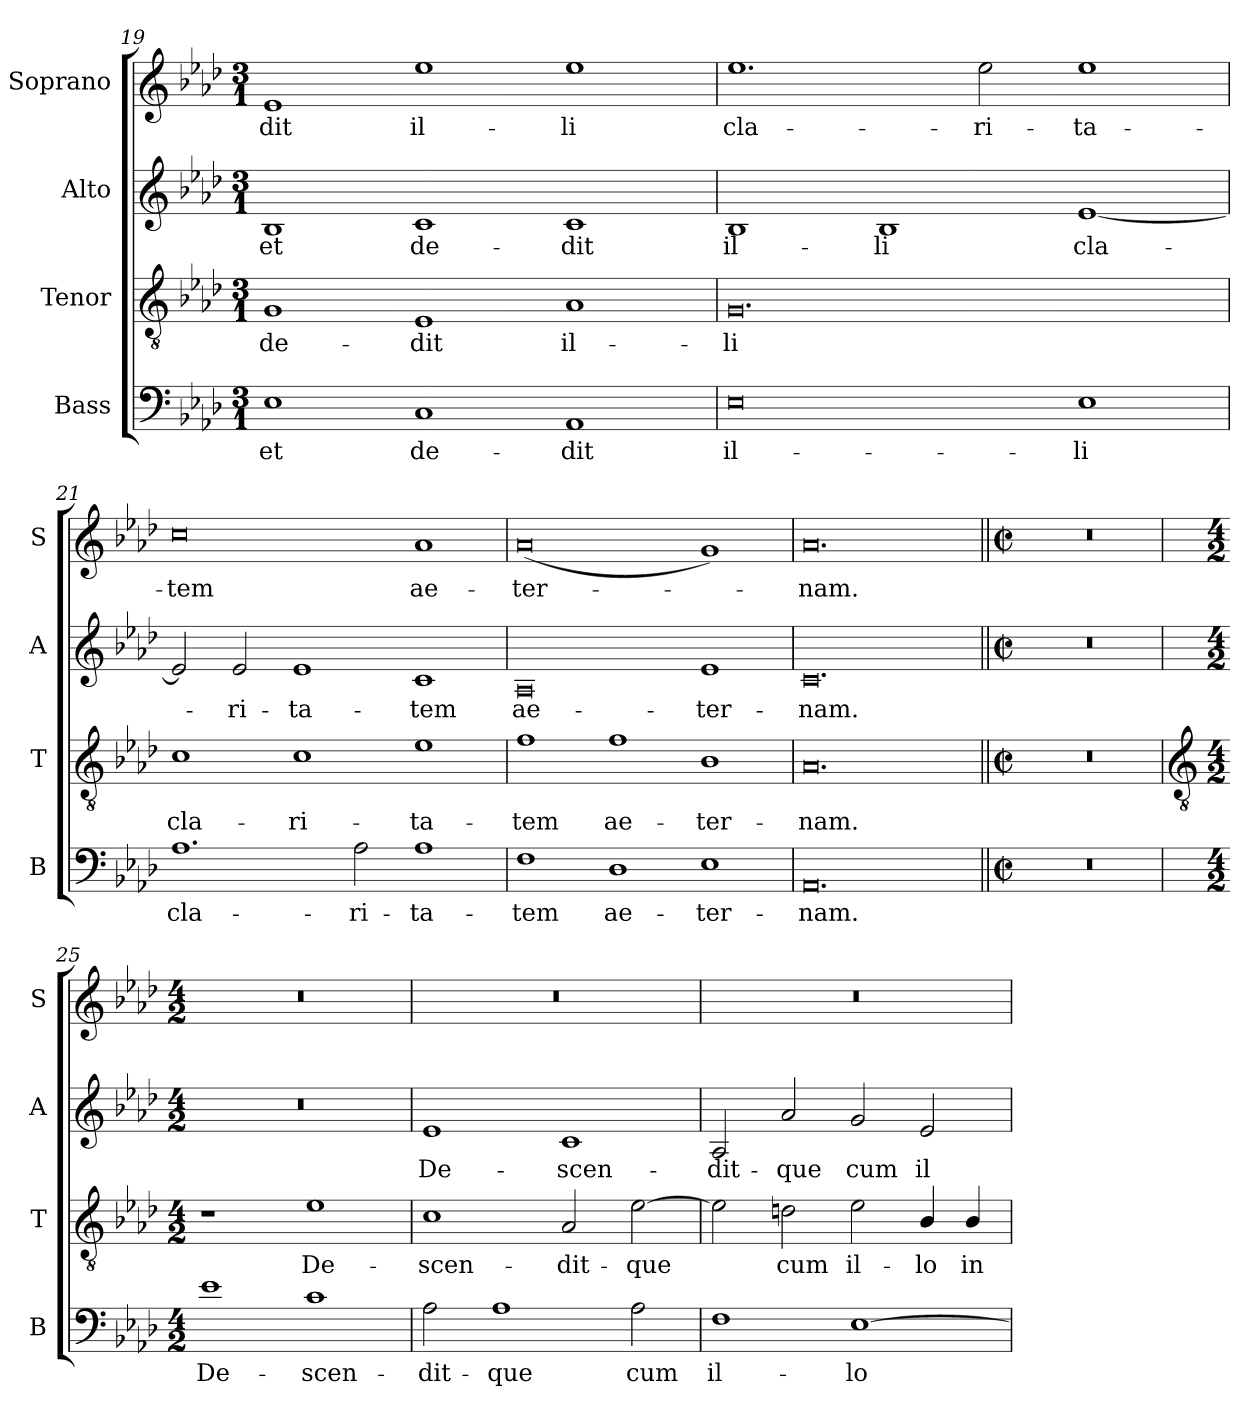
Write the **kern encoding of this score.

**kern	**text	**kern	**text	**kern	**text	**kern	**text
*part4	*part4	*part3	*part3	*part2	*part2	*part1	*part1
*staff4	*staff4	*staff3	*staff3	*staff2	*staff2	*staff1	*staff1
*I"Bass	*	*I"Tenor	*	*I"Alto	*	*I"Soprano	*
*I'B	*	*I'T	*	*I'A	*	*I'S	*
*clefF4	*	*clefGv2	*	*clefG2	*	*clefG2	*
*k[b-e-a-d-]	*	*k[b-e-a-d-]	*	*k[b-e-a-d-]	*	*k[b-e-a-d-]	*
*A-:	*	*A-:	*	*A-:	*	*A-:	*
*M3/1	*	*M3/1	*	*M3/1	*	*M3/1	*
=19	=19	=19	=19	=19	=19	=19	=19
!	!LO:LY:b	!	!LO:LY:b	!	!LO:LY:b	!	!LO:LY:b
1E-	et	1G	de-	1B-	et	1e-	-dit
!	!LO:LY:b	!	!LO:LY:b	!	!LO:LY:b	!	!LO:LY:b
1C	de-	1E-	-dit	1c	de-	1ee-	il-
!	!LO:LY:b	!	!LO:LY:b	!	!LO:LY:b	!	!LO:LY:b
1AA-	-dit	1A-	il-	1c	-dit	1ee-	-li
=20	=20	=20	=20	=20	=20	=20	=20
!	!LO:LY:b	!	!LO:LY:b	!	!LO:LY:b	!	!LO:LY:b
0E-	il-	0.G	-li	1B-	il-	1.ee-	cla-
!	!	!	!	!	!LO:LY:b	!	!
.	.	.	.	1B-	-li	.	.
!	!	!	!	!	!	!	!LO:LY:b
.	.	.	.	.	.	2ee-	-ri-
!	!LO:LY:b	!	!	!	!LO:LY:b	!	!LO:LY:b
1E-	-li	.	.	[1e-	cla-	1ee-	-ta-
=21	=21	=21	=21	=21	=21	=21	=21
!	!LO:LY:b	!	!LO:LY:b	!	!	!	!LO:LY:b
1.A-	cla-	1c	cla-	2e-]	.	0cc	-tem
!	!	!	!	!	!LO:LY:b	!	!
.	.	.	.	2e-	ri-	.	.
!	!	!	!LO:LY:b	!	!LO:LY:b	!	!
.	.	1c	-ri-	1e-	-ta-	.	.
!	!LO:LY:b	!	!	!	!	!	!
2A-	-ri-	.	.	.	.	.	.
!	!LO:LY:b	!	!LO:LY:b	!	!LO:LY:b	!	!LO:LY:b
1A-	-ta-	1e-	-ta-	1c	-tem	1a-	ae-
=22	=22	=22	=22	=22	=22	=22	=22
!	!LO:LY:b	!	!LO:LY:b	!	!LO:LY:b	!	!LO:LY:b
1F	-tem	1f	-tem	0A-	ae-	(<0a-	-ter-
!	!LO:LY:b	!	!LO:LY:b	!	!	!	!
1D-	ae-	1f	ae-	.	.	.	.
!	!LO:LY:b	!	!LO:LY:b	!	!LO:LY:b	!	!
1E-	-ter-	1B-	-ter-	1e-	-ter-	1g)	.
=23	=23	=23	=23	=23	=23	=23	=23
!	!LO:LY:b	!	!LO:LY:b	!	!LO:LY:b	!	!LO:LY:b
0.AA-	-nam.	0.A-	-nam.	0.c	-nam.	0.a-	nam.
=24||	=24||	=24||	=24||	=24||	=24||	=24||	=24||
*M4/2	*	*M4/2	*	*M4/2	*	*M4/2	*
*met(c|)	*	*met(c|)	*	*met(c|)	*	*met(c|)	*
0r	.	0r	.	0r	.	0r	.
!!LO:LB:g=z
=25	=25	=25	=25	=25	=25	=25	=25
*	*	*clefGv2	*	*	*	*	*
*M4/2	*	*M4/2	*	*M4/2	*	*M4/2	*
!	!LO:LY:b	!	!	!	!	!	!
1e-	De-	1r	.	0r	.	0r	.
!	!LO:LY:b	!	!LO:LY:b	!	!	!	!
1c	-scen-	1e-	De-	.	.	.	.
=26	=26	=26	=26	=26	=26	=26	=26
!	!LO:LY:b	!	!LO:LY:b	!	!LO:LY:b	!	!
2A-	-dit-	1c	-scen-	1e-	De-	0r	.
!	!LO:LY:b	!	!	!	!	!	!
1A-	-que	.	.	.	.	.	.
!	!	!	!LO:LY:b	!	!LO:LY:b	!	!
.	.	2A-	-dit-	1c	-scen-	.	.
!	!LO:LY:b	!	!LO:LY:b	!	!	!	!
2A-	cum	[2e-	-que	.	.	.	.
=27	=27	=27	=27	=27	=27	=27	=27
!	!LO:LY:b	!	!	!	!LO:LY:b	!	!
1F	il-	2e-]	.	2A-	-dit-	0r	.
!	!	!	!LO:LY:b	!	!LO:LY:b	!	!
.	.	2dn	cum	2a-	-que	.	.
!	!LO:LY:b	!	!LO:LY:b	!	!LO:LY:b	!	!
[1E-	-lo	2e-	il-	2g	cum	.	.
!	!	!	!LO:LY:b	!	!LO:LY:b	!	!
.	.	4B-/	-lo	2e-	il-	.	.
!	!	!	!LO:LY:b	!	!	!	!
.	.	4B-/	in	.	.	.	.
=	=	=	=	=	=	=	=
*-	*-	*-	*-	*-	*-	*-	*-
